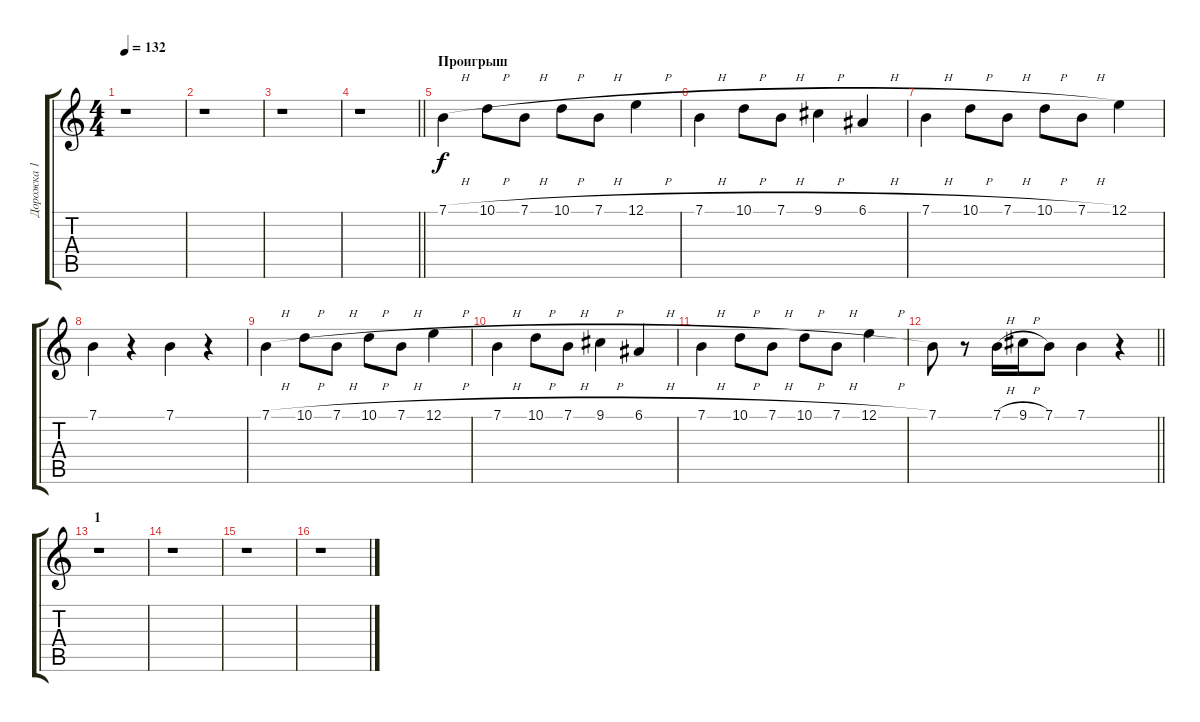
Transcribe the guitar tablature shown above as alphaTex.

\track ("Дорожка 1" "Дорожка 1") {instrument recorder}
\staff {score tabs}
\tuning (E4 B3 G3 D3 A2 E2) {hide}
\ts (4 4)
\tempo 132
\clef g2
\ks c
r.1{dy f} |
r.1 |
r.1 |
\barLineRight lightlight
r.1 |
\section ("" "Проигрыш")
7.1{h}.4 10.1{h}.8 7.1{h}.8 10.1{h}.8 7.1{h}.8 12.1{h}.4 |
7.1{h}.4 10.1{h}.8 7.1{h}.8 9.1{h}.4 6.1{h}.4 |
7.1{h}.4 10.1{h}.8 7.1{h}.8 10.1{h}.8 7.1{h}.8 12.1.4 |
7.1.4 r.4 7.1.4 r.4 |
7.1{h}.4 10.1{h}.8 7.1{h}.8 10.1{h}.8 7.1{h}.8 12.1{h}.4 |
7.1{h}.4 10.1{h}.8 7.1{h}.8 9.1{h}.4 6.1{h}.4 |
7.1{h}.4 10.1{h}.8 7.1{h}.8 10.1{h}.8 7.1{h}.8 12.1{h}.4 |
\barLineRight lightlight
7.1.8 r.8 7.1{h}.16 9.1{h}.16 7.1.8 7.1.4 r.4 |
\section ("" "1")
r.1 |
r.1 |
r.1 |
r.1
